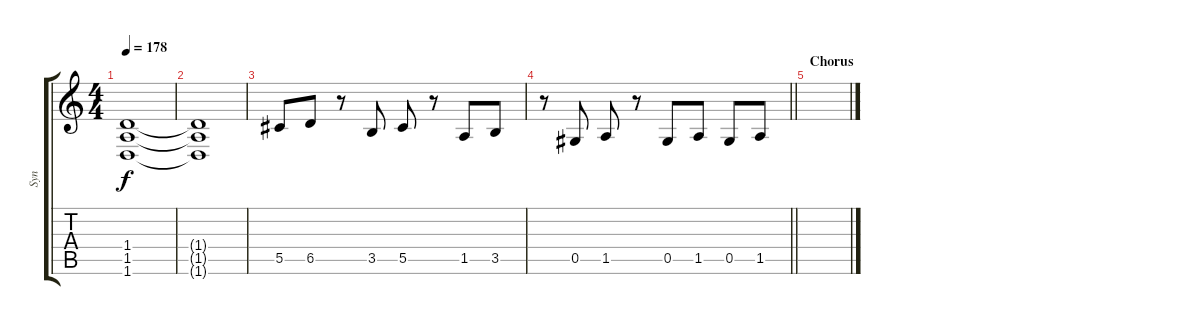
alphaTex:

\track ("Syn" "Syn") {instrument distortionguitar}
\staff {score tabs}
\tuning (Eb4 Bb3 Gb3 Db3 Ab2 Db2) {hide}
\ts (4 4)
\tempo 178
\clef g2
\ks c
(1.4 1.5 1.6).1{dy f} |
(1.4{t} 1.5{t} 1.6{t}).1 |
5.5.8 6.5.8 r.8 3.5.8 5.5.8 r.8 1.5.8 3.5.8 |
\barLineRight lightlight
r.8 0.5.8 1.5.8 r.8 0.5.8 1.5.8 0.5.8 1.5.8 |
\section ("" "Chorus")
